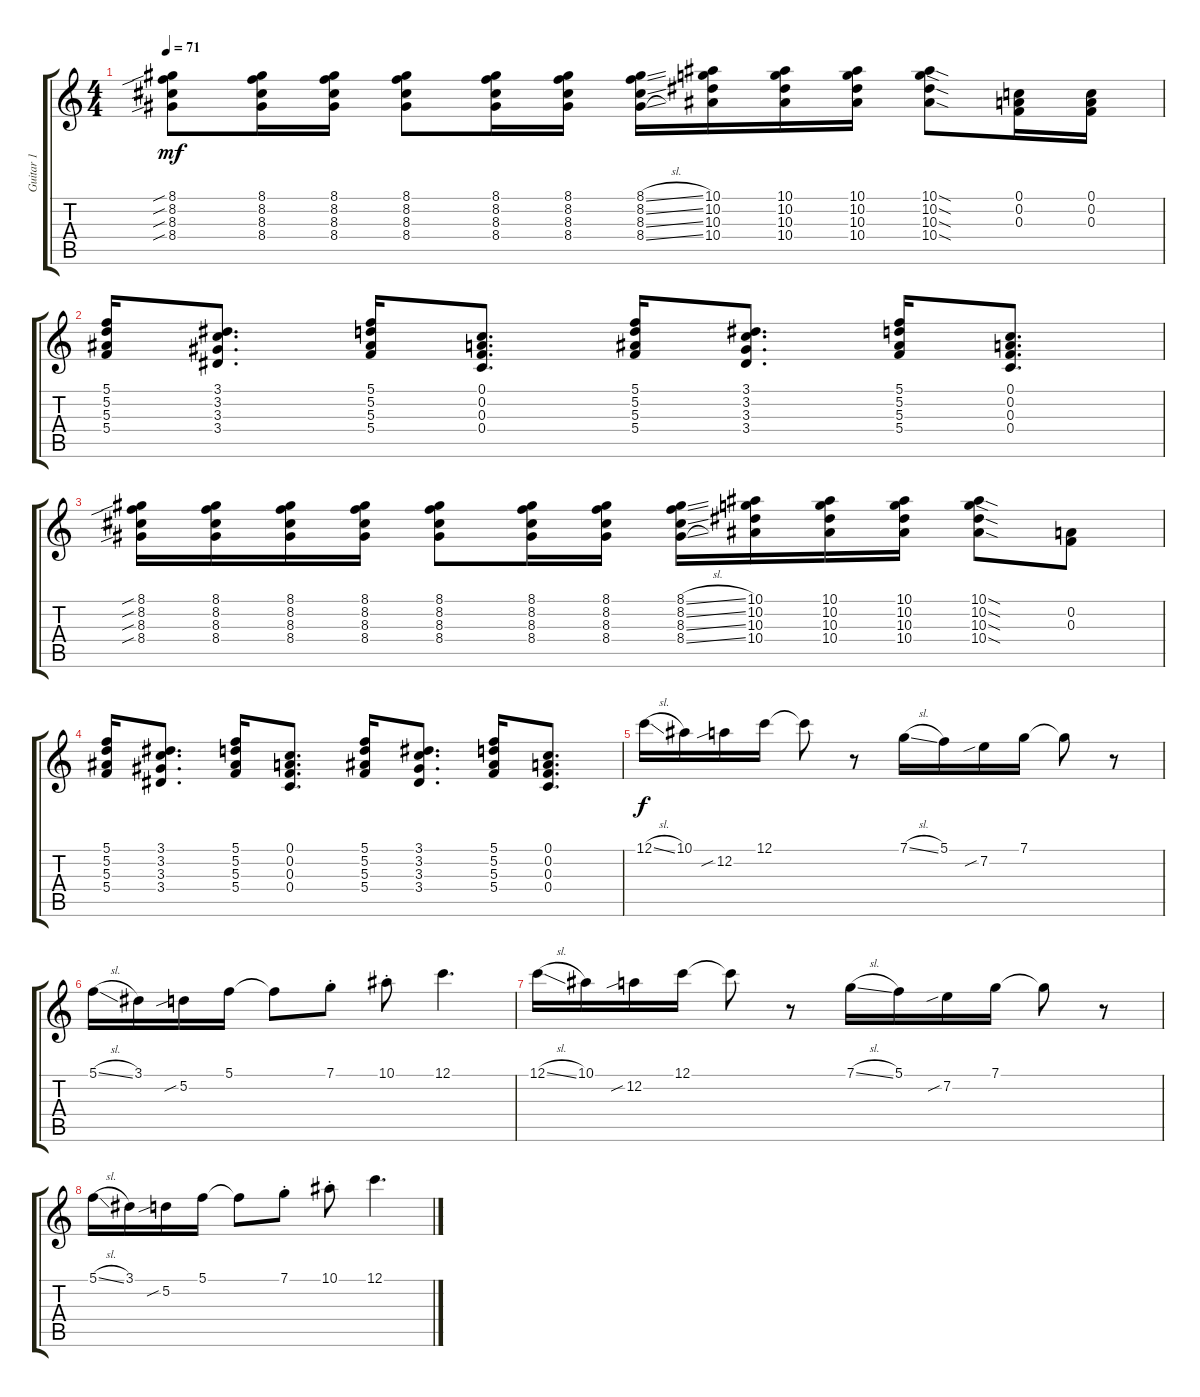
\track ("Guitar 1" "Guitar 1") {instrument electricguitarclean}
\staff {score tabs}
\tuning (C4 A3 F3 C3 F2 C2) {hide}
\ts (4 4)
\tempo 71
\clef g2
\ks c
(8.1{sib} 8.2{sib} 8.3{sib} 8.4{sib}).8{dy mf} (8.1 8.2 8.3 8.4).16 (8.1 8.2 8.3 8.4).16 (8.1 8.2 8.3 8.4).8 (8.1 8.2 8.3 8.4).16 (8.1 8.2 8.3 8.4).16 (8.1{sl} 8.2{sl} 8.3{sl} 8.4{sl}).16 (10.1 10.2 10.3 10.4).16 (10.1 10.2 10.3 10.4).16 (10.1 10.2 10.3 10.4).16 (10.1{sod} 10.2{sod} 10.3{sod} 10.4{sod}).8 (0.1 0.2 0.3).16 (0.1 0.2 0.3).16 |
(5.1 5.2 5.3 5.4).16 (3.1 3.2 3.3 3.4).8{d} (5.1 5.2 5.3 5.4).16 (0.1 0.2 0.3 0.4).8{d} (5.1 5.2 5.3 5.4).16 (3.1 3.2 3.3 3.4).8{d} (5.1 5.2 5.3 5.4).16 (0.1 0.2 0.3 0.4).8{d} |
(8.1{sib} 8.2{sib} 8.3{sib} 8.4{sib}).16 (8.1 8.2 8.3 8.4).16 (8.1 8.2 8.3 8.4).16 (8.1 8.2 8.3 8.4).16 (8.1 8.2 8.3 8.4).8 (8.1 8.2 8.3 8.4).16 (8.1 8.2 8.3 8.4).16 (8.1{sl} 8.2{sl} 8.3{sl} 8.4{sl}).16 (10.1 10.2 10.3 10.4).16 (10.1 10.2 10.3 10.4).16 (10.1 10.2 10.3 10.4).16 (10.1{sod} 10.2{sod} 10.3{sod} 10.4{sod}).8 (0.2 0.3).8 |
(5.1 5.2 5.3 5.4).16 (3.1 3.2 3.3 3.4).8{d} (5.1 5.2 5.3 5.4).16 (0.1 0.2 0.3 0.4).8{d} (5.1 5.2 5.3 5.4).16 (3.1 3.2 3.3 3.4).8{d} (5.1 5.2 5.3 5.4).16 (0.1 0.2 0.3 0.4).8{d} |
12.1{sl}.16{dy f volume 12 balance 13 instrument distortionguitar} 10.1.16 12.2{sib}.16 12.1.16 12.1{t}.8 r.8 7.1{sl}.16 5.1.16 7.2{sib}.16 7.1.16 7.1{t}.8 r.8 |
5.1{sl}.16 3.1.16 5.2{sib}.16 5.1.16 5.1{t}.8 7.1{st}.8 10.1{st}.8 12.1.4{d} |
12.1{sl}.16 10.1.16 12.2{sib}.16 12.1.16 12.1{t}.8 r.8 7.1{sl}.16 5.1.16 7.2{sib}.16 7.1.16 7.1{t}.8 r.8 |
5.1{sl}.16 3.1.16 5.2{sib}.16 5.1.16 5.1{t}.8 7.1{st}.8 10.1{st}.8 12.1.4{d}
